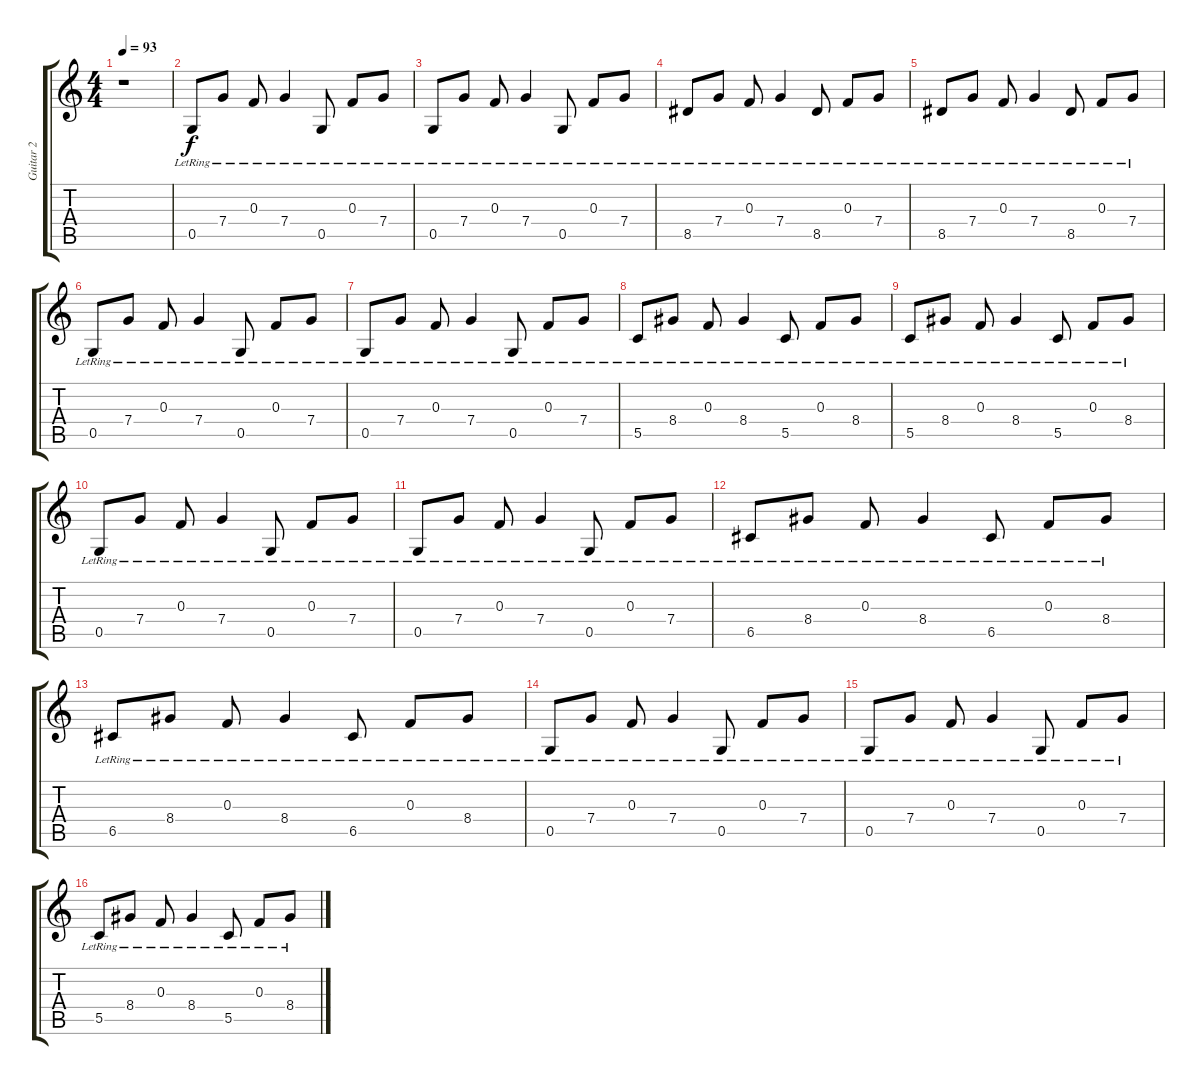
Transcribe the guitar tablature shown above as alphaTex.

\track ("Guitar 2" "Guitar 2") {instrument acousticguitarnylon}
\staff {score tabs}
\tuning (D4 A3 F3 C3 G2 D2) {hide}
\ts (4 4)
\tempo 93
\clef g2
\ks c
r.1{dy f instrument acousticguitarnylon} |
0.5{lr}.8 7.4{lr}.8 0.3{lr}.8 7.4{lr}.4 0.5{lr}.8 0.3{lr}.8 7.4{lr}.8 |
0.5{lr}.8 7.4{lr}.8 0.3{lr}.8 7.4{lr}.4 0.5{lr}.8 0.3{lr}.8 7.4{lr}.8 |
8.5{lr}.8 7.4{lr}.8 0.3{lr}.8 7.4{lr}.4 8.5{lr}.8 0.3{lr}.8 7.4{lr}.8 |
8.5{lr}.8 7.4{lr}.8 0.3{lr}.8 7.4{lr}.4 8.5{lr}.8 0.3{lr}.8 7.4{lr}.8 |
0.5{lr}.8 7.4{lr}.8 0.3{lr}.8 7.4{lr}.4 0.5{lr}.8 0.3{lr}.8 7.4{lr}.8 |
0.5{lr}.8 7.4{lr}.8 0.3{lr}.8 7.4{lr}.4 0.5{lr}.8 0.3{lr}.8 7.4{lr}.8 |
5.5{lr}.8 8.4{lr}.8 0.3{lr}.8 8.4{lr}.4 5.5{lr}.8 0.3{lr}.8 8.4{lr}.8 |
5.5{lr}.8 8.4{lr}.8 0.3{lr}.8 8.4{lr}.4 5.5{lr}.8 0.3{lr}.8 8.4{lr}.8 |
0.5{lr}.8 7.4{lr}.8 0.3{lr}.8 7.4{lr}.4 0.5{lr}.8 0.3{lr}.8 7.4{lr}.8 |
0.5{lr}.8 7.4{lr}.8 0.3{lr}.8 7.4{lr}.4 0.5{lr}.8 0.3{lr}.8 7.4{lr}.8 |
6.5{lr}.8 8.4{lr}.8 0.3{lr}.8 8.4{lr}.4 6.5{lr}.8 0.3{lr}.8 8.4{lr}.8 |
6.5{lr}.8 8.4{lr}.8 0.3{lr}.8 8.4{lr}.4 6.5{lr}.8 0.3{lr}.8 8.4{lr}.8 |
0.5{lr}.8 7.4{lr}.8 0.3{lr}.8 7.4{lr}.4 0.5{lr}.8 0.3{lr}.8 7.4{lr}.8 |
0.5{lr}.8 7.4{lr}.8 0.3{lr}.8 7.4{lr}.4 0.5{lr}.8 0.3{lr}.8 7.4{lr}.8 |
5.5{lr}.8 8.4{lr}.8 0.3{lr}.8 8.4{lr}.4 5.5{lr}.8 0.3{lr}.8 8.4{lr}.8
